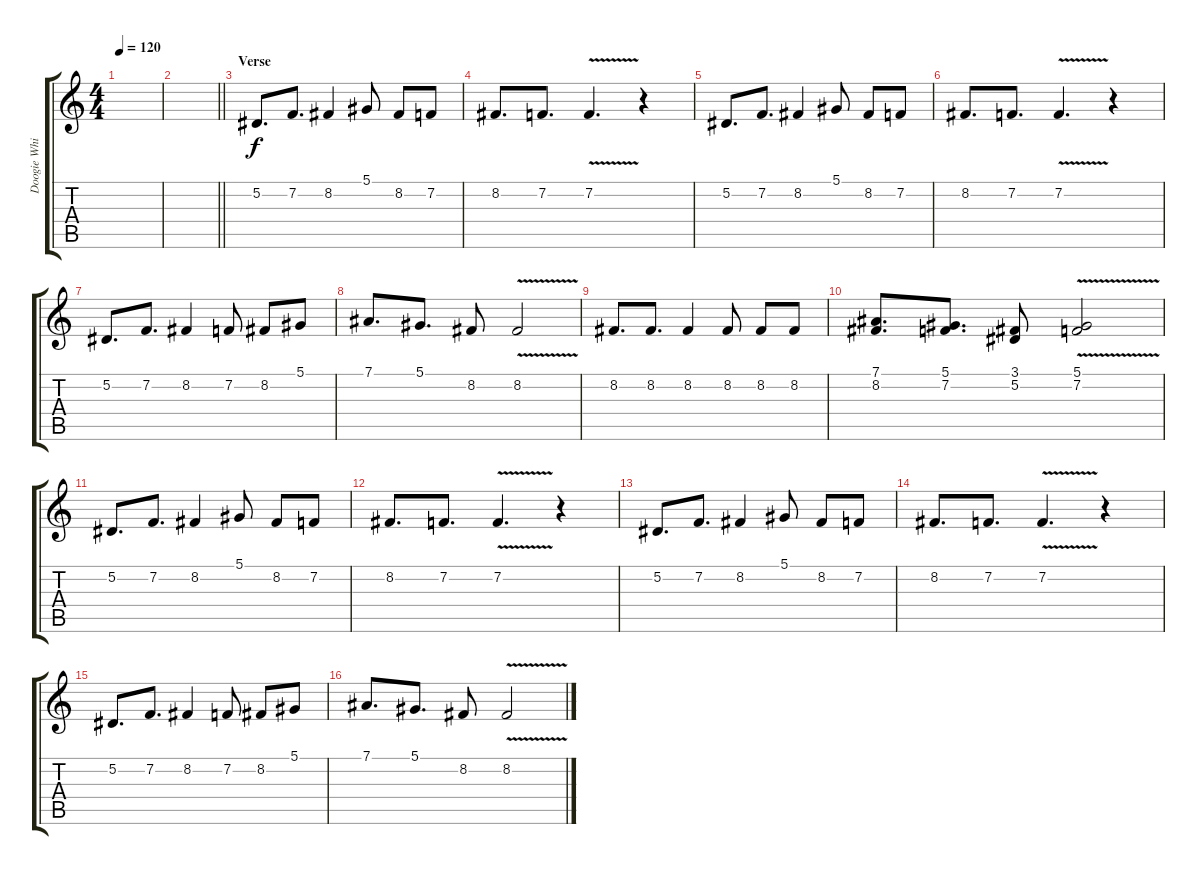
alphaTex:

\track ("Doogie White" "Doogie Whi") {instrument lead2sawtooth}
\staff {score tabs}
\tuning (Eb4 Bb3 Gb3 Db3 Ab2 Eb2) {hide}
\ts (4 4)
\tempo 120
\clef g2
\ks c
|
\barLineRight lightlight
|
\section ("" "Verse")
5.2.8{d} 7.2.8{d} 8.2.4 5.1.8 8.2.8 7.2.8 |
8.2.8{d} 7.2.8{d} 7.2{v}.4{d} r.4 |
5.2.8{d} 7.2.8{d} 8.2.4 5.1.8 8.2.8 7.2.8 |
8.2.8{d} 7.2.8{d} 7.2{v}.4{d} r.4 |
5.2.8{d} 7.2.8{d} 8.2.4 7.2.8 8.2.8 5.1.8 |
7.1.8{d} 5.1.8{d} 8.2.8 8.2{v}.2 |
8.2.8{d} 8.2.8{d} 8.2.4 8.2.8 8.2.8 8.2.8 |
(7.1 8.2).8{d} (5.1 7.2).8{d} (3.1 5.2).8 (5.1 7.2{v}).2 |
5.2.8{d} 7.2.8{d} 8.2.4 5.1.8 8.2.8 7.2.8 |
8.2.8{d} 7.2.8{d} 7.2{v}.4{d} r.4 |
5.2.8{d} 7.2.8{d} 8.2.4 5.1.8 8.2.8 7.2.8 |
8.2.8{d} 7.2.8{d} 7.2{v}.4{d} r.4 |
5.2.8{d} 7.2.8{d} 8.2.4 7.2.8 8.2.8 5.1.8 |
7.1.8{d} 5.1.8{d} 8.2.8 8.2{v}.2
